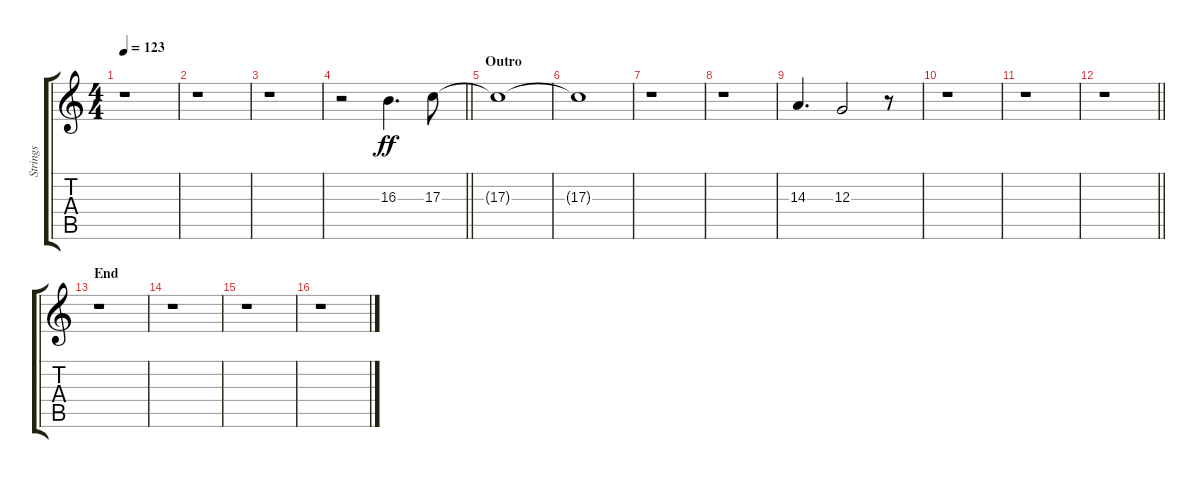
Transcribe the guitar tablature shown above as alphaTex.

\track ("Strings" "Strings") {instrument pizzicatostrings}
\staff {score tabs}
\tuning (E4 B3 G3 D3 A2 E2) {hide}
\ts (4 4)
\tempo 123
\clef g2
\ks c
r.1{dy mp} |
r.1 |
r.1 |
\barLineRight lightlight
r.2{instrument clarinet} 16.3.4{d dy ff} 17.3.8 |
\section ("" "Outro")
17.3{t}.1 |
17.3{t}.1 |
r.1 |
r.1 |
14.3.4{d} 12.3.2 r.8 |
r.1{instrument pizzicatostrings} |
r.1 |
\barLineRight lightlight
r.1 |
\section ("" "End")
r.1 |
r.1 |
r.1 |
r.1
